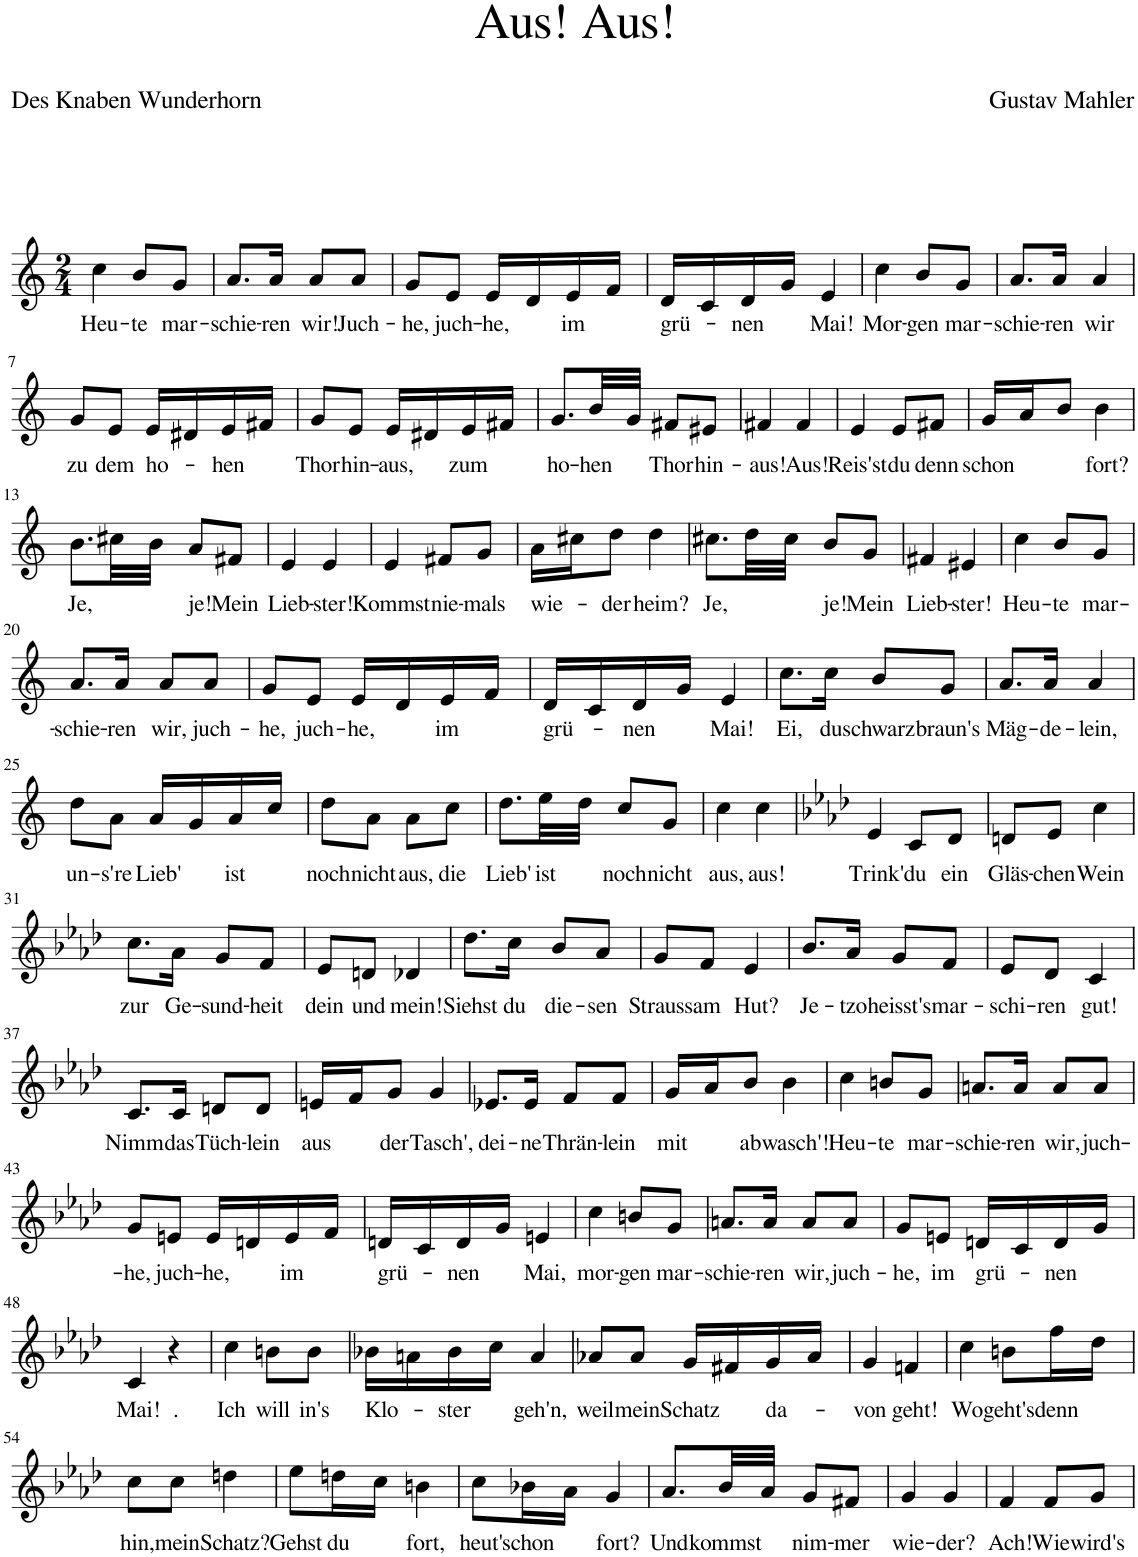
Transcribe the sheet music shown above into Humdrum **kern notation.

**kern	**text
*part1	*part1
*staff1	*staff1
*I"Piano	*
*I'Pno	*
*clefG2	*
*k[]	*
*M2/4	*
=1	=1
!	!LO:LY:b
4cc\	Heu-
!	!LO:LY:b
8b/L	-te
!	!LO:LY:b
8g/J	mar-
=2	=2
!	!LO:LY:b
8.a/L	-schie-
!	!LO:LY:b
16a/Jk	-ren
!	!LO:LY:b
8a/L	wir!
!	!LO:LY:b
8a/J	Juch-
=3	=3
!	!LO:LY:b
8g/L	-he,
!	!LO:LY:b
8e/J	juch-
!	!LO:LY:b
16e/LL	-he,
16d/	.
!	!LO:LY:b
16e/	im
16f/JJ	.
=4	=4
!	!LO:LY:b
16d/LL	grü-
16c/	.
!	!LO:LY:b
16d/	-nen
16g/JJ	.
!	!LO:LY:b
4e/	Mai!
=5	=5
!	!LO:LY:b
4cc\	Mor-
!	!LO:LY:b
8b/L	-gen
!	!LO:LY:b
8g/J	mar-
=6	=6
!	!LO:LY:b
8.a/L	-schie-
!	!LO:LY:b
16a/Jk	-ren
!	!LO:LY:b
4a/	wir
!!LO:LB:g=z
=7	=7
!	!LO:LY:b
8g/L	zu
!	!LO:LY:b
8e/J	dem
!	!LO:LY:b
16e/LL	ho-
16d#X/	.
!	!LO:LY:b
16e/	-hen
16f#X/JJ	.
=8	=8
!	!LO:LY:b
8g/L	Thor
!	!LO:LY:b
8e/J	hin-
!	!LO:LY:b
16e/LL	-aus,
16d#X/	.
!	!LO:LY:b
16e/	zum
16f#X/JJ	.
=9	=9
!	!LO:LY:b
8.g/L	ho-
!	!LO:LY:b
32b/LL	-hen
32g/JJJ	.
!	!LO:LY:b
8f#X/L	Thor
!	!LO:LY:b
8e#X/J	hin-
=10	=10
!	!LO:LY:b
4f#X/	-aus!
!	!LO:LY:b
4f#/	Aus!
=11	=11
!	!LO:LY:b
4e/	Reis'st
!	!LO:LY:b
8e/L	du
!	!LO:LY:b
8f#X/J	denn
=12	=12
!	!LO:LY:b
16g/LL	schon
16a/J	.
8b/J	.
!	!LO:LY:b
4b\	fort?
!!LO:LB:g=z
=13	=13
!	!LO:LY:b
8.b\L	Je,
32cc#X\LL	.
32b\JJJ	.
!	!LO:LY:b
8a/L	je!
!	!LO:LY:b
8f#X/J	Mein
=14	=14
!	!LO:LY:b
4e/	Lieb-
!	!LO:LY:b
4e/	-ster!
=15	=15
!	!LO:LY:b
4e/	Kommst
!	!LO:LY:b
8f#X/L	nie-
!	!LO:LY:b
8g/J	-mals
=16	=16
!	!LO:LY:b
16a\LL	wie-
16cc#X\J	.
!	!LO:LY:b
8dd\J	-der
!	!LO:LY:b
4dd\	heim?
=17	=17
!	!LO:LY:b
8.cc#X\L	Je,
32dd\LL	.
32cc#\JJJ	.
!	!LO:LY:b
8b/L	je!
!	!LO:LY:b
8g/J	Mein
=18	=18
!	!LO:LY:b
4f#X/	Lieb-
!	!LO:LY:b
4e#X/	-ster!
=19	=19
!	!LO:LY:b
4cc\	Heu-
!	!LO:LY:b
8b/L	-te
!	!LO:LY:b
8g/J	mar-
!!LO:LB:g=z
=20	=20
!	!LO:LY:b
8.a/L	-schie-
!	!LO:LY:b
16a/Jk	-ren
!	!LO:LY:b
8a/L	wir,
!	!LO:LY:b
8a/J	juch-
=21	=21
!	!LO:LY:b
8g/L	-he,
!	!LO:LY:b
8e/J	juch-
!	!LO:LY:b
16e/LL	-he,
16d/	.
!	!LO:LY:b
16e/	im
16f/JJ	.
=22	=22
!	!LO:LY:b
16d/LL	grü-
16c/	.
!	!LO:LY:b
16d/	-nen
16g/JJ	.
!	!LO:LY:b
4e/	Mai!
=23	=23
!	!LO:LY:b
8.cc\L	Ei,
!	!LO:LY:b
16cc\Jk	du
!	!LO:LY:b
8b/L	schwarz
!	!LO:LY:b
8g/J	braun's
=24	=24
!	!LO:LY:b
8.a/L	Mäg-
!	!LO:LY:b
16a/Jk	-de-
!	!LO:LY:b
4a/	-lein,
!!LO:LB:g=z
=25	=25
!	!LO:LY:b
8dd\L	un-
!	!LO:LY:b
8a\J	-s're
!	!LO:LY:b
16a/LL	Lieb'
16g/	.
!	!LO:LY:b
16a/	ist
16cc/JJ	.
=26	=26
!	!LO:LY:b
8dd\L	noch
!	!LO:LY:b
8a\J	nicht
!	!LO:LY:b
8a\L	aus,
!	!LO:LY:b
8cc\J	die
=27	=27
!	!LO:LY:b
8.dd\L	Lieb'
!	!LO:LY:b
32ee\LL	ist
32dd\JJJ	.
!	!LO:LY:b
8cc/L	noch
!	!LO:LY:b
8g/J	nicht
=28	=28
!	!LO:LY:b
4cc\	aus,
!	!LO:LY:b
4cc\	aus!
=29	=29
*k[b-e-a-d-]	*
!	!LO:LY:b
4e-/	Trink'
!	!LO:LY:b
8c/L	du
!	!LO:LY:b
8d-/J	ein
=30	=30
!	!LO:LY:b
8dn/L	Gläs-
!	!LO:LY:b
8e-/J	-chen
!	!LO:LY:b
4cc\	Wein
!!LO:LB:g=z
=31	=31
!	!LO:LY:b
8.cc\L	zur
!	!LO:LY:b
16a-\Jk	Ge-
!	!LO:LY:b
8g/L	-sund-
!	!LO:LY:b
8f/J	-heit
=32	=32
!	!LO:LY:b
8e-/L	dein
!	!LO:LY:b
8dn/J	und
!	!LO:LY:b
4d-X/	mein!
=33	=33
!	!LO:LY:b
8.dd-\L	Siehst
!	!LO:LY:b
16cc\Jk	du
!	!LO:LY:b
8b-/L	die-
!	!LO:LY:b
8a-/J	-sen
=34	=34
!	!LO:LY:b
8g/L	Strauss
!	!LO:LY:b
8f/J	am
!	!LO:LY:b
4e-/	Hut?
=35	=35
!	!LO:LY:b
8.b-/L	Je-
!	!LO:LY:b
16a-/Jk	-tzo
!	!LO:LY:b
8g/L	heisst's
!	!LO:LY:b
8f/J	mar-
=36	=36
!	!LO:LY:b
8e-/L	-schi-
!	!LO:LY:b
8d-/J	-ren
!	!LO:LY:b
4c/	gut!
!!LO:LB:g=z
=37	=37
!	!LO:LY:b
8.c/L	Nimm
!	!LO:LY:b
16c/Jk	das
!	!LO:LY:b
8dn/L	Tüch-
!	!LO:LY:b
8d/J	-lein
=38	=38
!	!LO:LY:b
16en/LL	aus
16f/J	.
!	!LO:LY:b
8g/J	der
!	!LO:LY:b
4g/	Tasch',
=39	=39
!	!LO:LY:b
8.e-X/L	dei-
!	!LO:LY:b
16e-/Jk	-ne
!	!LO:LY:b
8f/L	Thrän-
!	!LO:LY:b
8f/J	-lein
=40	=40
!	!LO:LY:b
16g/LL	mit
16a-/J	.
!	!LO:LY:b
8b-/J	ab
!	!LO:LY:b
4b-\	wasch'!
=41	=41
!	!LO:LY:b
4cc\	Heu-
!	!LO:LY:b
8bn/L	-te
!	!LO:LY:b
8g/J	mar-
=42	=42
!	!LO:LY:b
8.an/L	-schie-
!	!LO:LY:b
16a/Jk	-ren
!	!LO:LY:b
8a/L	wir,
!	!LO:LY:b
8a/J	juch-
!!LO:LB:g=z
=43	=43
!	!LO:LY:b
8g/L	-he,
!	!LO:LY:b
8en/J	juch-
!	!LO:LY:b
16e/LL	-he,
16dn/	.
!	!LO:LY:b
16e/	im
16f/JJ	.
=44	=44
!	!LO:LY:b
16dn/LL	grü-
16c/	.
!	!LO:LY:b
16d/	-nen
16g/JJ	.
!	!LO:LY:b
4en/	Mai,
=45	=45
!	!LO:LY:b
4cc\	mor-
!	!LO:LY:b
8bn/L	-gen
!	!LO:LY:b
8g/J	mar-
=46	=46
!	!LO:LY:b
8.an/L	-schie-
!	!LO:LY:b
16a/Jk	-ren
!	!LO:LY:b
8a/L	wir,
!	!LO:LY:b
8a/J	juch-
=47	=47
!	!LO:LY:b
8g/L	-he,
!	!LO:LY:b
8en/J	im
!	!LO:LY:b
16dn/LL	grü-
16c/	.
!	!LO:LY:b
16d/	-nen
16g/JJ	.
!!LO:LB:g=z
=48	=48
!	!LO:LY:b
4c/	Mai!
!	!LO:LY:b
4r	.
=49	=49
!	!LO:LY:b
4cc\	Ich
!	!LO:LY:b
8bn\L	will
!	!LO:LY:b
8b\J	in's
=50	=50
!	!LO:LY:b
16b-X\LL	Klo-
16an\	.
!	!LO:LY:b
16b-\	-ster
16cc\JJ	.
!	!LO:LY:b
4a/	geh'n,
=51	=51
!	!LO:LY:b
8a-X/L	weil
!	!LO:LY:b
8a-/J	mein
!	!LO:LY:b
16g/LL	Schatz
16f#X/	.
!	!LO:LY:b
16g/	da-
16a-/JJ	.
=52	=52
!	!LO:LY:b
4g/	-von
!	!LO:LY:b
4fn/	geht!
=53	=53
!	!LO:LY:b
4cc\	Wo
!	!LO:LY:b
8bn\L	geht's
!	!LO:LY:b
16ff\L	denn
16dd-\JJ	.
!!LO:LB:g=z
=54	=54
!	!LO:LY:b
8cc\L	hin,
!	!LO:LY:b
8cc\J	mein
!	!LO:LY:b
4ddn\	Schatz?
=55	=55
!	!LO:LY:b
8ee-\L	Gehst
!	!LO:LY:b
16ddn\L	du
16cc\JJ	.
!	!LO:LY:b
4bn\	fort,
=56	=56
!	!LO:LY:b
8cc\L	heut'
!	!LO:LY:b
16b-X\L	schon
16a-\JJ	.
!	!LO:LY:b
4g/	fort?
=57	=57
!	!LO:LY:b
8.a-/L	Und
!	!LO:LY:b
32b-/LL	kommst
32a-/JJJ	.
!	!LO:LY:b
8g/L	nim-
!	!LO:LY:b
8f#X/J	-mer
=58	=58
!	!LO:LY:b
4g/	wie-
!	!LO:LY:b
4g/	-der?
=59	=59
!	!LO:LY:b
4f/	Ach!
!	!LO:LY:b
8f/L	Wie
!	!LO:LY:b
8g/J	wird's
=	=
*-	*-
